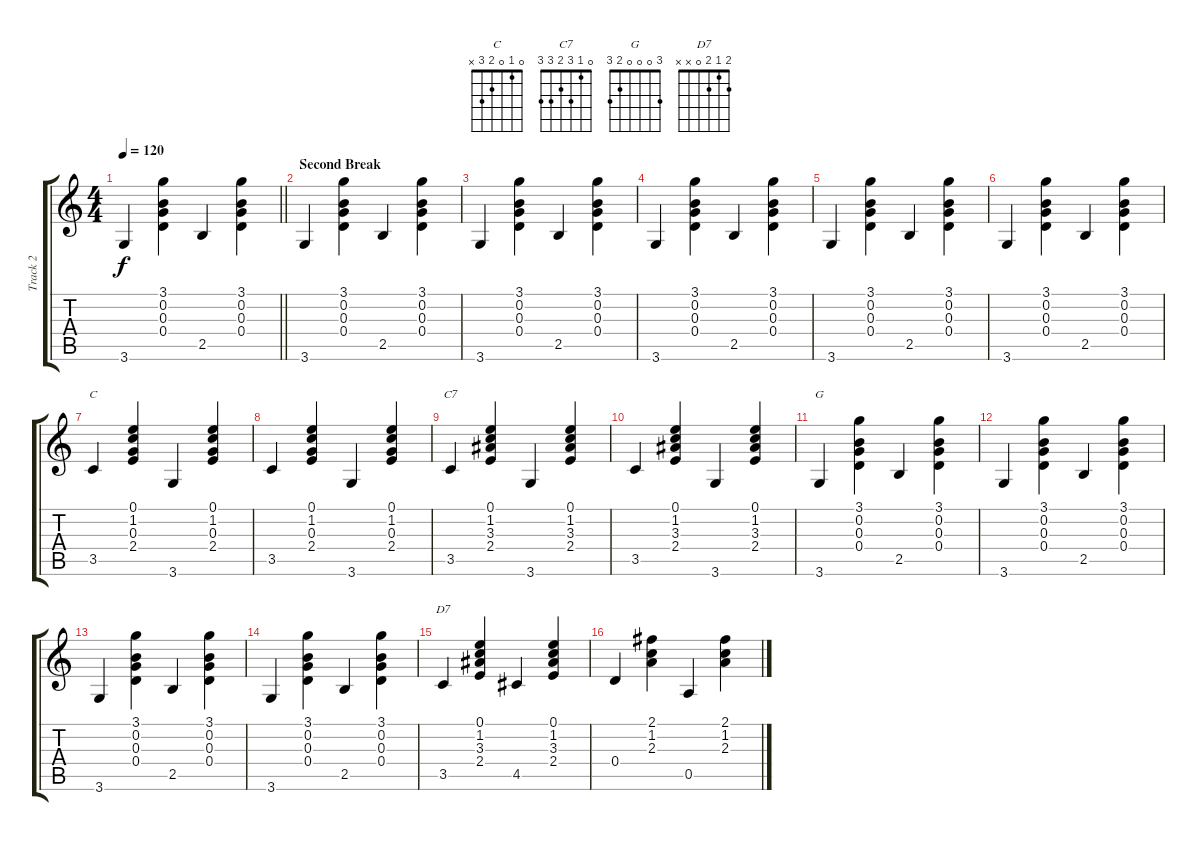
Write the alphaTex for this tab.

\track ("Track 2" "Track 2") {instrument acousticguitarsteel}
\staff {score tabs}
\tuning (E4 B3 G3 D3 A2 E2) {hide}
\chord ("C" 0 1 0 2 3 x)
\chord ("C7" 0 1 3 2 3 3)
\chord ("G" 3 0 0 0 2 3)
\chord ("D7" 2 1 2 0 x x)
\ts (4 4)
\tempo 120
\clef g2
\barLineRight lightlight
\ks c
3.6.4{dy f} (3.1 0.2 0.3 0.4).4 2.5.4 (3.1 0.2 0.3 0.4).4 |
\section ("" "Second Break")
3.6.4 (3.1 0.2 0.3 0.4).4 2.5.4 (3.1 0.2 0.3 0.4).4 |
3.6.4 (3.1 0.2 0.3 0.4).4 2.5.4 (3.1 0.2 0.3 0.4).4 |
3.6.4 (3.1 0.2 0.3 0.4).4 2.5.4 (3.1 0.2 0.3 0.4).4 |
3.6.4 (3.1 0.2 0.3 0.4).4 2.5.4 (3.1 0.2 0.3 0.4).4 |
3.6.4 (3.1 0.2 0.3 0.4).4 2.5.4 (3.1 0.2 0.3 0.4).4 |
3.5.4{ch "C"} (0.1 1.2 0.3 2.4).4 3.6.4 (0.1 1.2 0.3 2.4).4 |
3.5.4 (0.1 1.2 0.3 2.4).4 3.6.4 (0.1 1.2 0.3 2.4).4 |
3.5.4{ch "C7"} (0.1 1.2 3.3 2.4).4 3.6.4 (0.1 1.2 3.3 2.4).4 |
3.5.4 (0.1 1.2 3.3 2.4).4 3.6.4 (0.1 1.2 3.3 2.4).4 |
3.6.4{ch "G"} (3.1 0.2 0.3 0.4).4 2.5.4 (3.1 0.2 0.3 0.4).4 |
3.6.4 (3.1 0.2 0.3 0.4).4 2.5.4 (3.1 0.2 0.3 0.4).4 |
3.6.4 (3.1 0.2 0.3 0.4).4 2.5.4 (3.1 0.2 0.3 0.4).4 |
3.6.4 (3.1 0.2 0.3 0.4).4 2.5.4 (3.1 0.2 0.3 0.4).4 |
3.5.4{ch "D7"} (0.1 1.2 3.3 2.4).4 4.5.4 (0.1 1.2 3.3 2.4).4 |
0.4.4 (2.1 1.2 2.3).4 0.5.4 (2.1 1.2 2.3).4
